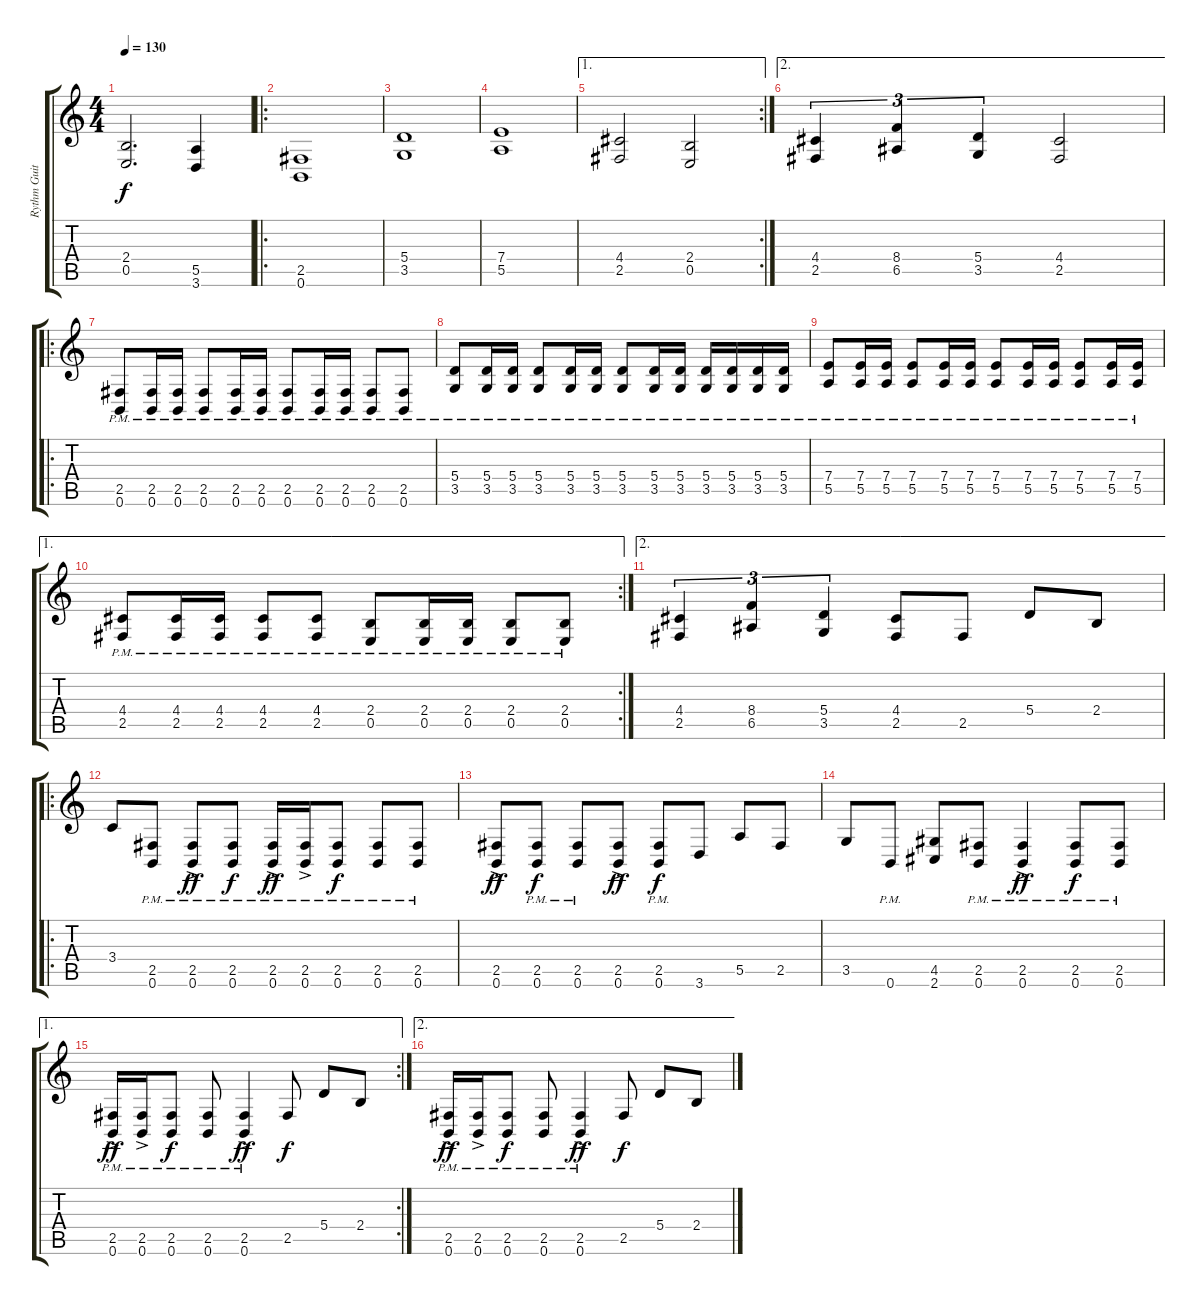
\track ("Rythm Guitar" "Rythm Guit") {instrument distortionguitar}
\staff {score tabs}
\tuning (B3 Gb3 D3 A2 E2 B1) {hide}
\ts (4 4)
\tempo 130
\clef g2
\ks c
(2.4 0.5).2{d dy f} (5.5 3.6).4 |
\ro
(2.5 0.6).1 |
(5.4 3.5).1 |
(7.4 5.5).1 |
\ae 1
\rc 2
(4.4 2.5).2 (2.4 0.5).2 |
\ae 2
(4.4 2.5).4{tu (3 2)} (8.4 6.5).4{tu (3 2)} (5.4 3.5).4{tu (3 2)} (4.4 2.5).2 |
\ro
(2.5{pm} 0.6{pm}).8 (2.5{pm} 0.6{pm}).16 (2.5{pm} 0.6{pm}).16 (2.5{pm} 0.6{pm}).8 (2.5{pm} 0.6{pm}).16 (2.5{pm} 0.6{pm}).16 (2.5{pm} 0.6{pm}).8 (2.5{pm} 0.6{pm}).16 (2.5{pm} 0.6{pm}).16 (2.5{pm} 0.6{pm}).8 (2.5{pm} 0.6{pm}).8 |
(5.4{pm} 3.5{pm}).8 (5.4{pm} 3.5{pm}).16 (5.4{pm} 3.5{pm}).16 (5.4{pm} 3.5{pm}).8 (5.4{pm} 3.5{pm}).16 (5.4{pm} 3.5{pm}).16 (5.4{pm} 3.5{pm}).8 (5.4{pm} 3.5{pm}).16 (5.4{pm} 3.5{pm}).16 (5.4{pm} 3.5{pm}).16 (5.4{pm} 3.5{pm}).16 (5.4{pm} 3.5{pm}).16 (5.4{pm} 3.5{pm}).16 |
(7.4{pm} 5.5{pm}).8 (7.4{pm} 5.5{pm}).16 (7.4{pm} 5.5{pm}).16 (7.4{pm} 5.5{pm}).8 (7.4{pm} 5.5{pm}).16 (7.4{pm} 5.5{pm}).16 (7.4{pm} 5.5{pm}).8 (7.4{pm} 5.5{pm}).16 (7.4{pm} 5.5{pm}).16 (7.4{pm} 5.5{pm}).8 (7.4{pm} 5.5{pm}).16 (7.4{pm} 5.5{pm}).16 |
\ae 1
\rc 2
(4.4{pm} 2.5{pm}).8 (4.4{pm} 2.5{pm}).16 (4.4{pm} 2.5{pm}).16 (4.4{pm} 2.5{pm}).8 (4.4{pm} 2.5{pm}).8 (2.4{pm} 0.5{pm}).8 (2.4{pm} 0.5{pm}).16 (2.4{pm} 0.5{pm}).16 (2.4{pm} 0.5{pm}).8 (2.4{pm} 0.5{pm}).8 |
\ae 2
(4.4 2.5).4{tu (3 2)} (8.4 6.5).4{tu (3 2)} (5.4 3.5).4{tu (3 2)} (4.4 2.5).8 2.5.8 5.4.8 2.4.8 |
\ro
3.4.8 (2.5{pm} 0.6{pm}).8 (2.5{ac pm} 0.6{ac pm}).8{dy ff} (2.5{pm} 0.6{pm}).8{dy f} (2.5{ac pm} 0.6{ac pm}).16{dy ff} (2.5{ac pm} 0.6{ac pm}).16 (2.5{pm} 0.6{pm}).8{dy f} (2.5{pm} 0.6{pm}).8 (2.5{pm} 0.6{pm}).8 |
(2.5{ac} 0.6{ac}).8{dy ff} (2.5{pm} 0.6{pm}).8{dy f} (2.5{pm} 0.6{pm}).8 (2.5{ac} 0.6{ac}).8{dy ff} (2.5{pm} 0.6{pm}).8{dy f} 3.6.8 5.5.8 2.5.8 |
3.5.8 0.6{pm}.8 (4.5 2.6).8 (2.5{pm} 0.6{pm}).8 (2.5{ac pm} 0.6{ac pm}).4{dy ff} (2.5{pm} 0.6{pm}).8{dy f} (2.5{pm} 0.6{pm}).8 |
\ae 1
\rc 2
(2.5{ac pm} 0.6{ac pm}).16{dy ff} (2.5{ac pm} 0.6{ac pm}).16 (2.5{pm} 0.6{pm}).8{dy f} (2.5{pm} 0.6{pm}).8 (2.5{ac pm} 0.6{ac pm}).4{dy ff} 2.5.8{dy f} 5.4.8 2.4.8 |
\ae 2
(2.5{ac pm} 0.6{ac pm}).16{dy ff} (2.5{ac pm} 0.6{ac pm}).16 (2.5{pm} 0.6{pm}).8{dy f} (2.5{pm} 0.6{pm}).8 (2.5{ac pm} 0.6{ac pm}).4{dy ff} 2.5.8{dy f} 5.4.8 2.4.8
